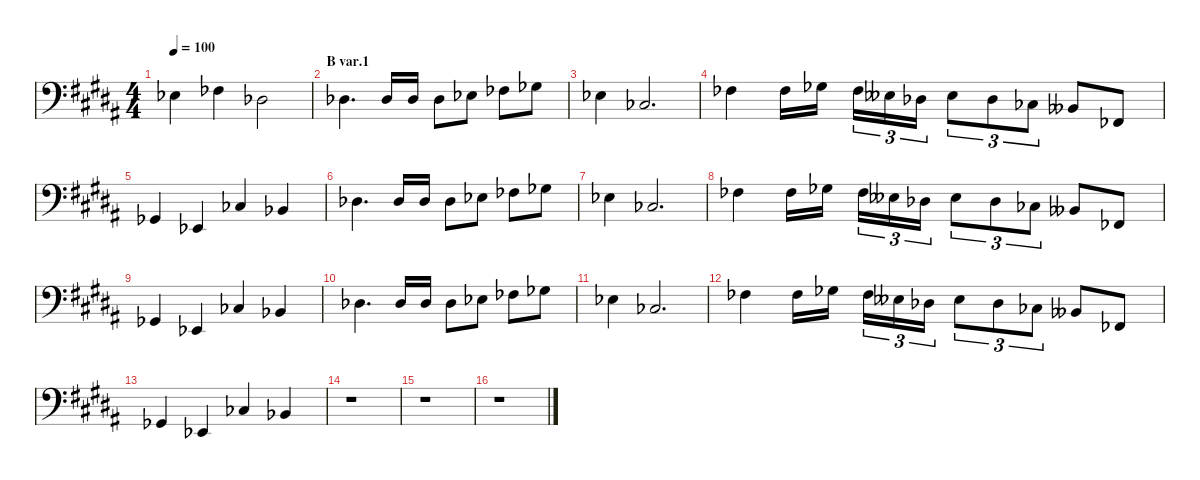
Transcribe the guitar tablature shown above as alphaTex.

\defaultSystemsLayout 4
\hideDynamics
\bracketExtendMode nobrackets
\singleTrackTrackNamePolicy hidden
\multiTrackTrackNamePolicy hidden
\otherSystemsTrackNameOrientation horizontal
\track ("Bb Tenor Saxes" "sax.") {instrument tenorsax}
\staff {score}
\tuning (E4 B3 G3 D3 A2 E2)
\displaytranspose -10
\ts (4 4)
\tempo 100
\clef f4
\ks b
6.3{acc b}.4{dy f beam Down} 7.3{acc b}.4{beam Down} 4.3{acc b}.2{beam Down} |
\section ("" "B var.1")
0.2{acc b}.4{d beam Down} 0.2{acc b}.16{beam Up} 0.2{acc b}.16{beam Up} 0.2{acc b}.8{beam Down} 2.2{acc b}.8{beam Down} 3.2{acc b}.8{beam Down} 0.1{acc b}.8{beam Down} |
2.2{acc b}.4{beam Down} 2.3{acc b}.2{d beam Up} |
3.2{acc b}.4{beam Down} 3.2{acc b}.16{beam Down} 0.1{acc b}.16{beam Down} 3.2{acc b}.16{tu (3 2) beam Down} 1.2{acc bb}.16{tu (3 2) beam Down} 0.2{acc b}.16{tu (3 2) beam Down} 1.2{acc bb}.8{tu (3 2) beam Down} 0.2{acc b}.8{tu (3 2) beam Down} 2.3{acc b}.8{tu (3 2) beam Down} 0.3{acc bb}.8{beam Up} 0.4{acc b}.8{beam Up} |
2.4{acc b}.4{beam Up} 4.5{acc b}.4{beam Up} 2.3{acc b}.4{beam Up} 1.3{acc b}.4{beam Up} |
0.2{acc b}.4{d beam Down} 0.2{acc b}.16{beam Up} 0.2{acc b}.16{beam Up} 0.2{acc b}.8{beam Down} 2.2{acc b}.8{beam Down} 3.2{acc b}.8{beam Down} 0.1{acc b}.8{beam Down} |
2.2{acc b}.4{beam Down} 2.3{acc b}.2{d beam Up} |
3.2{acc b}.4{beam Down} 3.2{acc b}.16{beam Down} 0.1{acc b}.16{beam Down} 3.2{acc b}.16{tu (3 2) beam Down} 1.2{acc bb}.16{tu (3 2) beam Down} 0.2{acc b}.16{tu (3 2) beam Down} 1.2{acc bb}.8{tu (3 2) beam Down} 0.2{acc b}.8{tu (3 2) beam Down} 2.3{acc b}.8{tu (3 2) beam Down} 0.3{acc bb}.8{beam Up} 0.4{acc b}.8{beam Up} |
2.4{acc b}.4{beam Up} 4.5{acc b}.4{beam Up} 2.3{acc b}.4{beam Up} 1.3{acc b}.4{beam Up} |
0.2{acc b}.4{d beam Down} 0.2{acc b}.16{beam Up} 0.2{acc b}.16{beam Up} 0.2{acc b}.8{beam Down} 2.2{acc b}.8{beam Down} 3.2{acc b}.8{beam Down} 0.1{acc b}.8{beam Down} |
2.2{acc b}.4{beam Down} 2.3{acc b}.2{d beam Up} |
3.2{acc b}.4{beam Down} 3.2{acc b}.16{beam Down} 0.1{acc b}.16{beam Down} 3.2{acc b}.16{tu (3 2) beam Down} 1.2{acc bb}.16{tu (3 2) beam Down} 0.2{acc b}.16{tu (3 2) beam Down} 1.2{acc bb}.8{tu (3 2) beam Down} 0.2{acc b}.8{tu (3 2) beam Down} 2.3{acc b}.8{tu (3 2) beam Down} 0.3{acc bb}.8{beam Up} 0.4{acc b}.8{beam Up} |
2.4{acc b}.4{beam Up} 4.5{acc b}.4{beam Up} 2.3{acc b}.4{beam Up} 1.3{acc b}.4{beam Up} |
r.1{beam Down} |
r.1{beam Down} |
r.1{beam Down}
